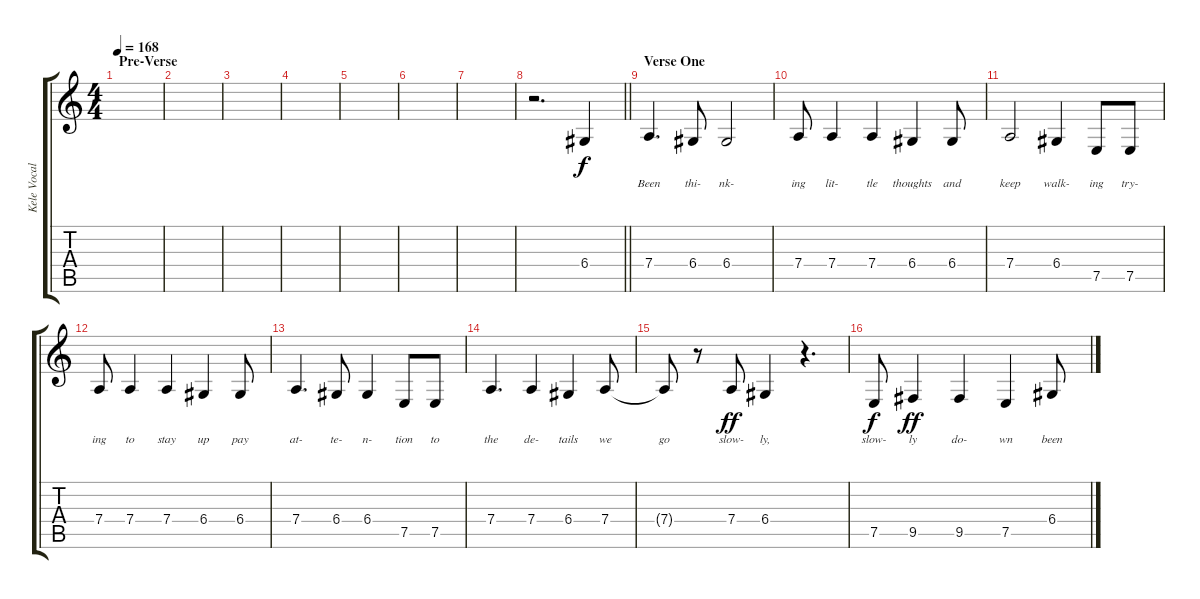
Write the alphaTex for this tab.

\track ("Kele Vocals" "Kele Vocal") {instrument altosax}
\staff {score tabs}
\tuning (E4 B3 G3 D3 A2 E2) {hide}
\ts (4 4)
\section ("" "Pre-Verse")
\tempo 168
\clef g2
\ks c
|
|
|
|
|
|
|
\barLineRight lightlight
r.2{d} 6.4.4{lyrics (0 "") lyrics (1 "") lyrics (2 "") lyrics (3 "") lyrics (4 "")} |
\section ("" "Verse One")
7.4.4{d lyrics (0 "Been") lyrics (1 "") lyrics (2 "") lyrics (3 "") lyrics (4 "")} 6.4.8{lyrics (0 "thi-") lyrics (1 "") lyrics (2 "") lyrics (3 "") lyrics (4 "")} 6.4.2{lyrics (0 "nk-") lyrics (1 "") lyrics (2 "") lyrics (3 "") lyrics (4 "")} |
7.4.8{lyrics (0 "ing") lyrics (1 "") lyrics (2 "") lyrics (3 "") lyrics (4 "")} 7.4.4{lyrics (0 "lit-") lyrics (1 "") lyrics (2 "") lyrics (3 "") lyrics (4 "")} 7.4.4{lyrics (0 "tle") lyrics (1 "") lyrics (2 "") lyrics (3 "") lyrics (4 "")} 6.4.4{lyrics (0 "thoughts") lyrics (1 "") lyrics (2 "") lyrics (3 "") lyrics (4 "")} 6.4.8{lyrics (0 "and") lyrics (1 "") lyrics (2 "") lyrics (3 "") lyrics (4 "")} |
7.4.2{lyrics (0 "keep") lyrics (1 "") lyrics (2 "") lyrics (3 "") lyrics (4 "")} 6.4.4{lyrics (0 "walk-") lyrics (1 "") lyrics (2 "") lyrics (3 "") lyrics (4 "")} 7.5.8{lyrics (0 "ing") lyrics (1 "") lyrics (2 "") lyrics (3 "") lyrics (4 "")} 7.5.8{lyrics (0 "try-") lyrics (1 "") lyrics (2 "") lyrics (3 "") lyrics (4 "")} |
7.4.8{lyrics (0 "ing") lyrics (1 "") lyrics (2 "") lyrics (3 "") lyrics (4 "")} 7.4.4{lyrics (0 "to") lyrics (1 "") lyrics (2 "") lyrics (3 "") lyrics (4 "")} 7.4.4{lyrics (0 "stay") lyrics (1 "") lyrics (2 "") lyrics (3 "") lyrics (4 "")} 6.4.4{lyrics (0 "up") lyrics (1 "") lyrics (2 "") lyrics (3 "") lyrics (4 "")} 6.4.8{lyrics (0 "pay") lyrics (1 "") lyrics (2 "") lyrics (3 "") lyrics (4 "")} |
7.4.4{d lyrics (0 "at-") lyrics (1 "") lyrics (2 "") lyrics (3 "") lyrics (4 "")} 6.4.8{lyrics (0 "te-") lyrics (1 "") lyrics (2 "") lyrics (3 "") lyrics (4 "")} 6.4.4{lyrics (0 "n-") lyrics (1 "") lyrics (2 "") lyrics (3 "") lyrics (4 "")} 7.5.8{lyrics (0 "tion") lyrics (1 "") lyrics (2 "") lyrics (3 "") lyrics (4 "")} 7.5.8{lyrics (0 "to") lyrics (1 "") lyrics (2 "") lyrics (3 "") lyrics (4 "")} |
7.4.4{d lyrics (0 "the") lyrics (1 "") lyrics (2 "") lyrics (3 "") lyrics (4 "")} 7.4.4{lyrics (0 "de-") lyrics (1 "") lyrics (2 "") lyrics (3 "") lyrics (4 "")} 6.4.4{lyrics (0 "tails") lyrics (1 "") lyrics (2 "") lyrics (3 "") lyrics (4 "")} 7.4.8{lyrics (0 "we") lyrics (1 "") lyrics (2 "") lyrics (3 "") lyrics (4 "")} |
7.4{t}.8{lyrics (0 "go") lyrics (1 "") lyrics (2 "") lyrics (3 "") lyrics (4 "") dy f} r.8 7.4.8{lyrics (0 "slow-") lyrics (1 "") lyrics (2 "") lyrics (3 "") lyrics (4 "") dy ff} 6.4.4{lyrics (0 "ly,") lyrics (1 "") lyrics (2 "") lyrics (3 "") lyrics (4 "")} r.4{d} |
7.5.8{lyrics (0 "slow-") lyrics (1 "") lyrics (2 "") lyrics (3 "") lyrics (4 "") dy f} 9.5.4{lyrics (0 "ly") lyrics (1 "") lyrics (2 "") lyrics (3 "") lyrics (4 "") dy ff} 9.5.4{lyrics (0 "do-") lyrics (1 "") lyrics (2 "") lyrics (3 "") lyrics (4 "")} 7.5.4{lyrics (0 "wn") lyrics (1 "") lyrics (2 "") lyrics (3 "") lyrics (4 "")} 6.4.8{lyrics (0 "been") lyrics (1 "") lyrics (2 "") lyrics (3 "") lyrics (4 "")}
